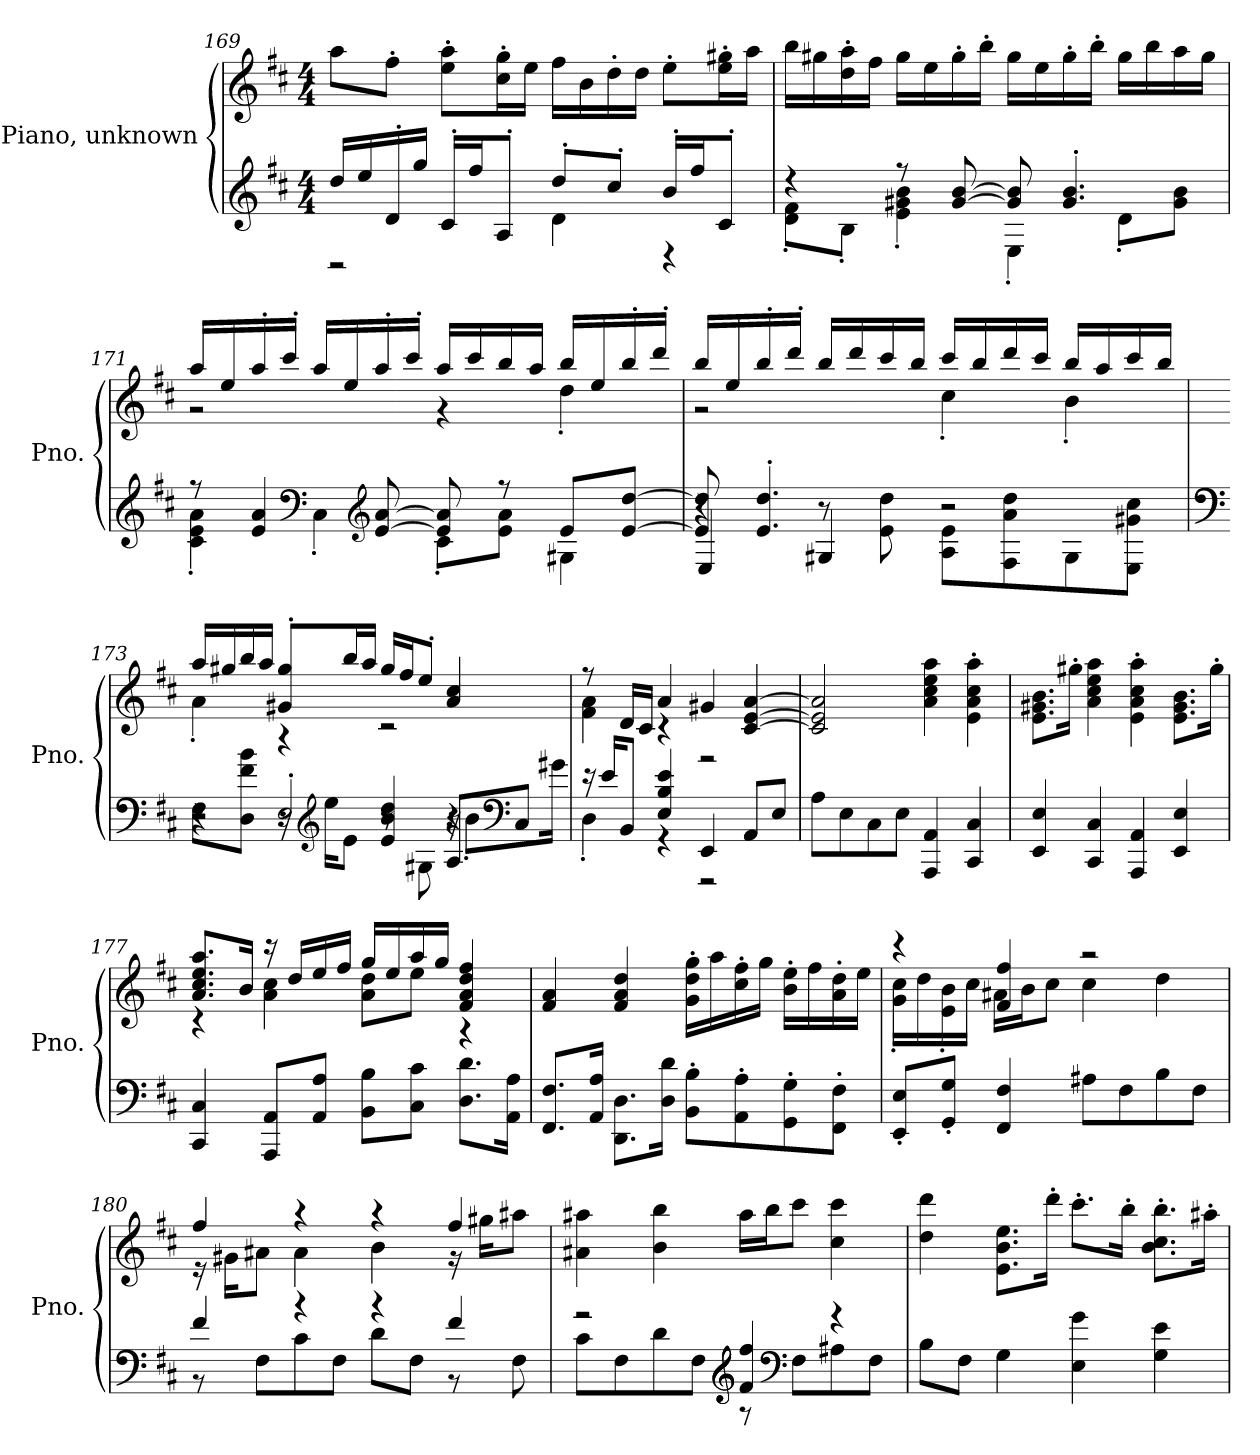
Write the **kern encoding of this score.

**kern	**kern
*part1	*part1
*staff2	*staff1
*I"Piano, unknown	*
*I'Pno.	*
!!LO:LB:g=z
*clefG2	*clefG2
*k[f#c#]	*k[f#c#]
*M4/4	*M4/4
=169	=169
*^	*
16dd/LL	2r	8aa\L
16ee/	.	.
16d'/	.	8ff#'\J
16gg/JJ	.	.
16c#'/LL	.	8ee\' 8aa\'L
16ff#/J	.	.
8A'/J	.	16cc#\' 16gg\'L
.	.	16ee\JJ
8dd'/L	4d\	16ff#\LL
.	.	16b\
8cc#'/J	.	16dd'\
.	.	16dd\JJ
16b'/LL	4r	8ee'\L
16ff#/J	.	.
8c#'/J	.	16ee\' 16gg#X\'L
.	.	16aa\JJ
=170	=170	=170
4r	8d\' 8f#\'L	16bb\LL
.	.	16gg#X\
.	8B'\J	16dd\' 16aa\'
.	.	16ff#\JJ
8r	4e\' 4g#X\' 4b\'	16gg#\LL
.	.	16ee\
[8g#/ [8b/	.	16gg#'\
.	.	16bb'\JJ
8g#/] 8b/]	4E'\	16gg#\LL
.	.	16ee\
4.g#/' 4.b/'	.	16gg#'\
.	.	16bb'\JJ
.	8d'\L	16gg#\LL
.	.	16bb\
.	8g#\ 8b\J	16aa\
.	.	16gg#\JJ
!!LO:PB:g=z
=171	=171	=171
*	*	*^
8r	4c#\' 4e\' 4a\'	16aa/LL	2r
.	.	16ee/	.
4e/ 4a/	.	16aa'/	.
.	.	16ccc#'/JJ	.
*clefF4	*	*	*
.	4C#'\	16aa/LL	.
.	.	16ee/	.
*clefG2	*	*	*
[8e/ [8a/	.	16aa'/	.
.	.	16ccc#'/JJ	.
8e/] 8a/]	8c#'\L	16aa/LL	4r
.	.	16ccc#/	.
8r	8e\ 8a\J	16bb/	.
.	.	16aa/JJ	.
8e/L	4G#X\	16bb/LL	4dd'\
.	.	16ee/	.
[8e/ [8dd/J	.	16bb'/	.
.	.	16ddd'/JJ	.
=172	=172	=172	=172
*	*^	*	*
8e/] 8dd/]	4r	4E/	16bb/LL	2r
.	.	.	16ee/	.
4.e/' 4.dd/'	.	.	16bb'/	.
.	.	.	16ddd'/JJ	.
.	8r	4G#X/	16bb/LL	.
.	.	.	16ddd/	.
.	8e\ 8dd\	.	16ccc#/	.
.	.	.	16bb/JJ	.
2r	8A\ 8e\L	2r	16ccc#/LL	4cc#'\
.	.	.	16bb/	.
.	8F#\ 8a\ 8dd\	.	16ddd/	.
.	.	.	16ccc#/JJ	.
.	8G#\	.	16bb/LL	4b'\
.	.	.	16aa/	.
.	8E\ 8g#X\ 8cc#\J	.	16ccc#/	.
.	.	.	16bb/JJ	.
!!LO:LB:g=z	!!
=173	=173	=173	=173	=173
*clefF4	*	*	*	*
2r	8F#\L	4r	16aa/LL	4a'\
.	.	.	16gg#X/	.
.	8D\ 8f#\ 8b\J	.	16bb/	.
.	.	.	16aa/JJ	.
.	16r	2E'/	8g#X/' 8gg#/'L	4r
*clefG2	*	*	*	*
.	16ee\KL	.	.	.
.	8e\J	.	16bb/L	.
.	.	.	16aa/JJ	.
4e/ 4b/ 4dd/	8r	.	16gg#/LL	2r
.	.	.	16ff#/J	.
.	8G#X\	.	8ee'/J	.
4r	16r	8A/L	4a/ 4cc#/	.
.	8b'\L	.	.	.
*clefF4	*	*	*	*
.	.	8C#/J	.	.
.	16g#X\Jk	.	.	.
*	*v	*v	*	*
=174	=174	=174	=174
16r	4D'\	8r	4f#\ 4a\
16e/KL	.	.	.
8BB/J	.	16d/LL	.
.	.	16c#/JJ	.
4E/ 4B/ 4e/	4r	4a/	4r
4EE/	2r	4g#X/	2r
8AA/L	.	[4c#/ [4e/ [4a/	.
8E/J	.	.	.
*v	*v	*	*
*	*v	*v
=175	=175
8A\L	2c#/] 2e/] 2a/]
8E\	.
8C#\	.
8E\J	.
4AAA/ 4AA/	4a\ 4cc#\ 4ee\ 4aa\
4CC#/ 4C#/	4e\' 4a\' 4cc#\' 4aa\'
!!LO:LB:g=z
=176	=176
4EE/ 4E/	8.e\ 8.g#X\ 8.b\L
.	16gg#X'\Jk
4CC#/ 4C#/	4a\ 4cc#\ 4ee\ 4aa\
4AAA/ 4AA/	4e\' 4a\' 4cc#\' 4aa\'
4EE/ 4E/	8.e\ 8.g#\ 8.b\L
.	16gg#'\Jk
=177	=177
*	*^
4CC#/ 4C#/	8.a/ 8.cc#/ 8.ee/ 8.aa/L	4r
.	16b/Jk	.
8AAA/ 8AA/L	16r	4a\ 4cc#\
.	16dd/LL	.
8AA/ 8A/J	16ee/	.
.	16ff#/JJ	.
8BB\ 8B\L	16gg/LL	8a\ 8dd\L
.	16ee/	.
8C#\ 8c#\J	16aa/	8ee\J
.	16gg/JJ	.
8.D\ 8.d\L	4f#/ 4a/ 4dd/ 4ff#/	4r
16AA\ 16A\Jk	.	.
*	*v	*v
=178	=178
8.FF#/ 8.F#/L	4f#/ 4a/
16AA/ 16A/Jk	.
8.DD\ 8.D\L	4f#/ 4a/ 4dd/
16D\ 16d\Jk	.
8BB\' 8B\'L	16g\' 16dd\' 16gg\'LL
.	16aa\
8AA\' 8A\'	16cc#\' 16ff#\'
.	16gg\JJ
8GG\' 8G\'	16b\' 16ee\'LL
.	16ff#\
8FF#\' 8F#\'J	16a\' 16dd\'
.	16ee\JJ
!!LO:LB:g=z
=179	=179
*	*^
8EE/' 8E/'L	4r	16g\' 16cc#\'LL
.	.	16dd\
8GG/' 8G/'J	.	16e\' 16b\'
.	.	16cc#\JJ
4FF#/ 4F#/	4f#/ 4ff#/	16a#X\LL
.	.	16b\J
.	.	8cc#\J
8A#X\L	2r	4cc#\
8F#\	.	.
8B\	.	4dd\
8F#\J	.	.
=180	=180	=180
*^	*	*
4f#/	8r	4ff#/	16r
.	.	.	16g#X\KL
.	8F#\L	.	8a#X\J
4r	8c#\	4r	4a#\
.	8F#\J	.	.
4r	8d\L	4r	4b\
.	8F#\J	.	.
4f#/	8r	4ff#/	16r
.	.	.	16gg#X\KL
.	8F#\	.	8aa#X\J
*	*	*v	*v
=181	=181	=181
2r	8c#\L	4a#X\ 4aa#X\
.	8F#\	.
.	8d\	4b\ 4bb\
.	8F#\J	.
*clefG2	*	*
4f#/ 4ff#/	8r	16aa#\LL
.	.	16bb\J
*clefF4	*	*
.	8F#\L	8ccc#\J
4r	8A#X\	4cc#\ 4ccc#\
.	8F#\J	.
*v	*v	*
!!LO:LB:g=z
=182	=182
8B\L	4dd\ 4ddd\
8F#\J	.
4G\	8.e\ 8.b\ 8.ee\L
.	16ddd'\Jk
4E\ 4g\	8.ccc#'\L
.	16bb'\Jk
4G\ 4e\	8.b\' 8.cc#\' 8.bb\'L
.	16aa#X'\Jk
=	=
*-	*-
